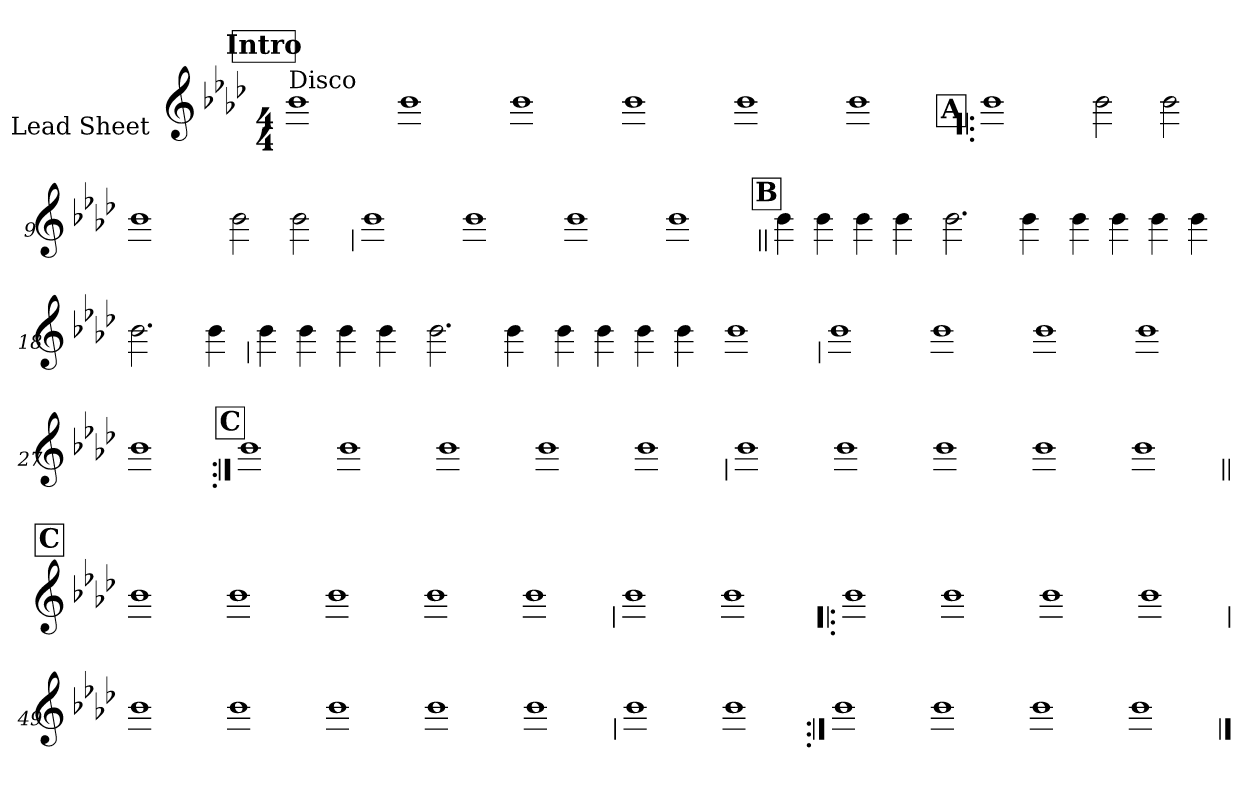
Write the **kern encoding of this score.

**kern
*part1
*staff1
*I"Lead Sheet
*stria0
*clefG2
*k[b-e-a-d-]
*f:
*M4/4
*MM103
!!LO:REH:place=s1:a:t=Intro
=1||
!LO:TX:a:t=Disco
1b-
=2-
1b-
=3-
1b-
=4-
1b-
=5-
1b-
=6-
1b-
!!LO:LB:g=z
!!LO:REH:place=s1:a:t=A
=7!|:
1b-
=8-
2b-
2b-
=9-
1b-
=10-
2b-
2b-
!!LO:LB:g=z
=11
1b-
=12-
1b-
=13-
1b-
=14-
1b-
!!LO:LB:g=z
!!LO:REH:place=s1:a:t=B
=15||
4b-
4b-
4b-
4b-
=16-
2.b-
4b-
=17-
4b-
4b-
4b-
4b-
=18-
2.b-
4b-
!!LO:LB:g=z
=19
4b-
4b-
4b-
4b-
=20-
2.b-
4b-
=21-
4b-
4b-
4b-
4b-
=22-
1b-
!!LO:LB:g=z
=23
1b-
=24-
1b-
=25-
1b-
=26-
1b-
=27-
1b-
!!LO:LB:g=z
!!LO:REH:place=s1:a:t=C
=28:|!
1b-
=29-
1b-
=30-
1b-
=31-
1b-
=32-
1b-
!!LO:LB:g=z
=33
1b-
=34-
1b-
=35-
1b-
=36-
1b-
=37-
1b-
!!LO:LB:g=z
!!LO:REH:place=s1:a:t=C
=38||
1b-
=39-
1b-
=40-
1b-
=41-
1b-
=42-
1b-
!!LO:LB:g=z
=43
1b-
=44-
1b-
=45!|:
1b-
=46-
1b-
=47-
1b-
=48-
1b-
!!LO:LB:g=z
=49
1b-
=50-
1b-
=51-
1b-
=52-
1b-
=53-
1b-
!!LO:LB:g=z
=54
1b-
=55-
1b-
=56:|!
1b-
=57-
1b-
=58-
1b-
=59-
1b-
==
*-
